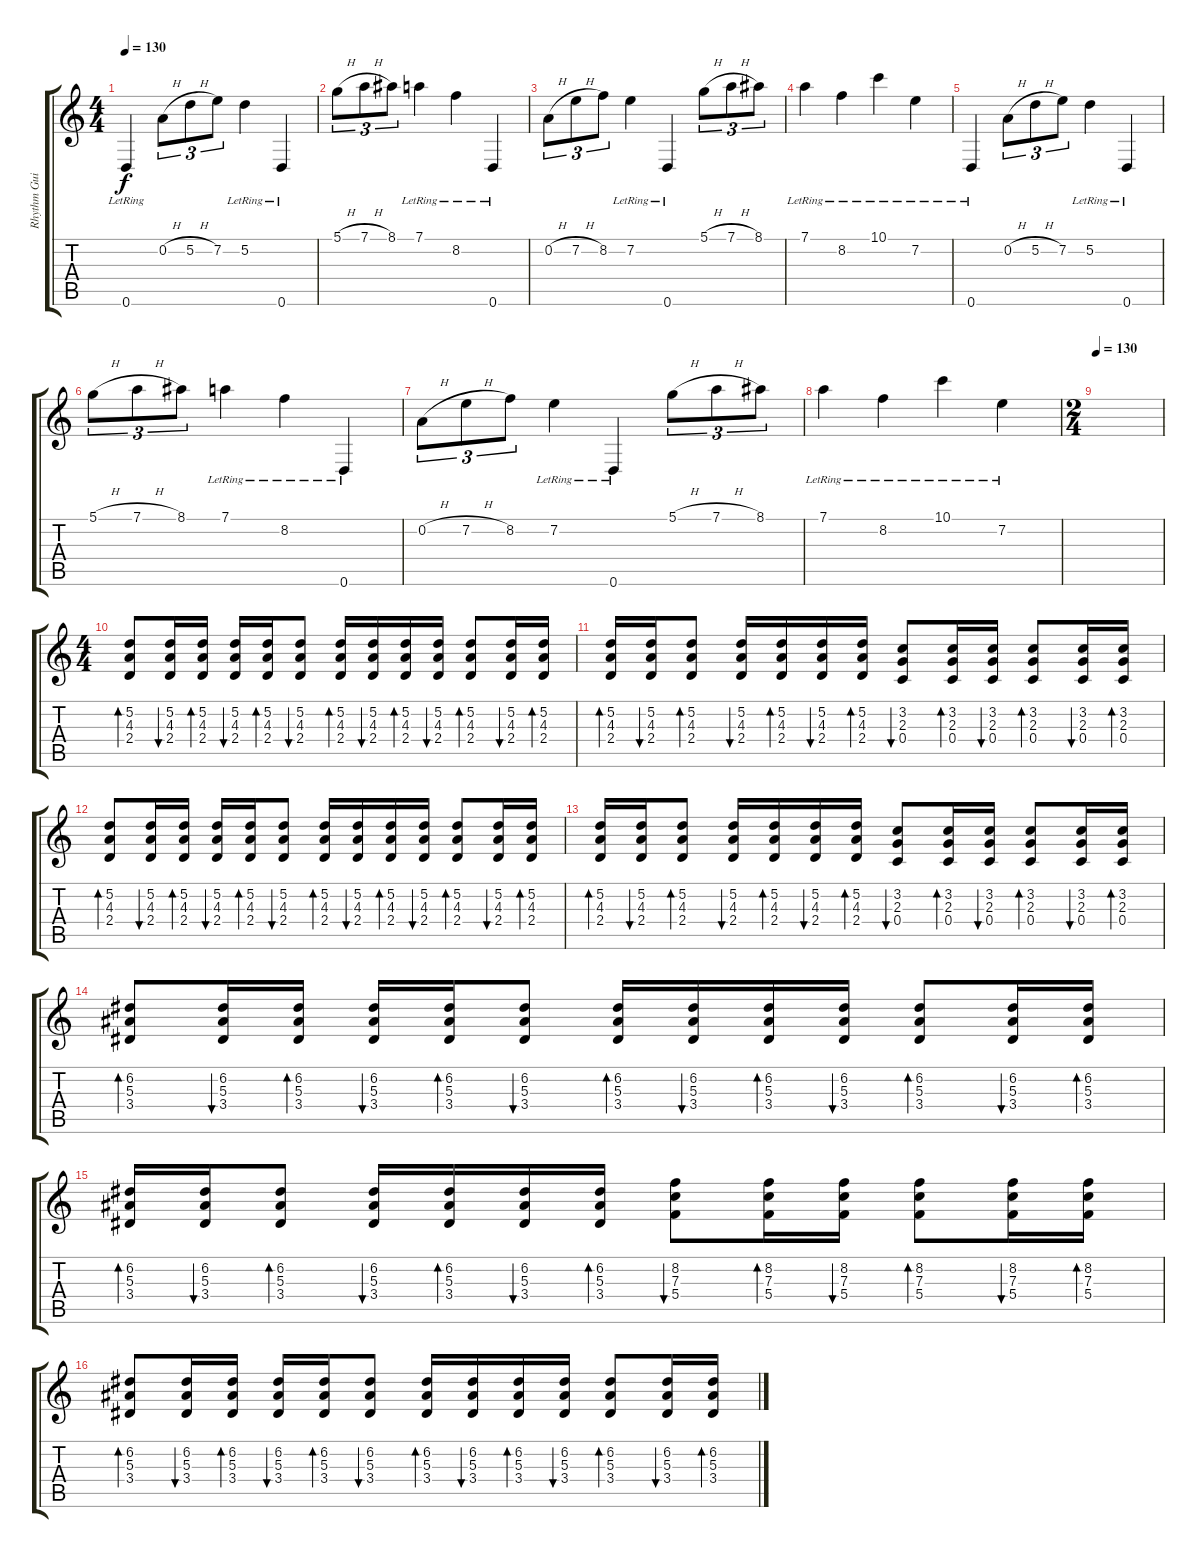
\track ("Rhythm Guitar (Acoustic)" "Rhythm Gui") {instrument acousticguitarsteel}
\staff {score tabs}
\tuning (D4 A3 F3 C3 G2 D2) {hide}
\ts (4 4)
\tempo 130
\clef g2
\ks c
0.6{lr}.4{dy f} 0.2{h}.8{tu (3 2)} 5.2{h}.8{tu (3 2)} 7.2.8{tu (3 2)} 5.2{lr}.4 0.6{lr}.4 |
5.1{h}.8{tu (3 2)} 7.1{h}.8{tu (3 2)} 8.1.8{tu (3 2)} 7.1{lr}.4 8.2{lr}.4 0.6{lr}.4 |
0.2{h}.8{tu (3 2)} 7.2{h}.8{tu (3 2)} 8.2.8{tu (3 2)} 7.2{lr}.4 0.6{lr}.4 5.1{h}.8{tu (3 2)} 7.1{h}.8{tu (3 2)} 8.1.8{tu (3 2)} |
7.1{lr}.4 8.2{lr}.4 10.1{lr}.4 7.2{lr}.4 |
0.6{lr}.4 0.2{h}.8{tu (3 2)} 5.2{h}.8{tu (3 2)} 7.2.8{tu (3 2)} 5.2{lr}.4 0.6{lr}.4 |
5.1{h}.8{tu (3 2)} 7.1{h}.8{tu (3 2)} 8.1.8{tu (3 2)} 7.1{lr}.4 8.2{lr}.4 0.6{lr}.4 |
0.2{h}.8{tu (3 2)} 7.2{h}.8{tu (3 2)} 8.2.8{tu (3 2)} 7.2{lr}.4 0.6{lr}.4 5.1{h}.8{tu (3 2)} 7.1{h}.8{tu (3 2)} 8.1.8{tu (3 2)} |
7.1{lr}.4 8.2{lr}.4 10.1{lr}.4 7.2{lr}.4 |
\ts (2 4)
\tempo 130
|
\ts (4 4)
(5.2 4.3 2.4).8{bd 60} (5.2 4.3 2.4).16{bu 60} (5.2 4.3 2.4).16{bd 60} (5.2 4.3 2.4).16{bu 60} (5.2 4.3 2.4).16{bd 60} (5.2 4.3 2.4).8{bu 60} (5.2 4.3 2.4).16{bd 60} (5.2 4.3 2.4).16{bu 60} (5.2 4.3 2.4).16{bd 60} (5.2 4.3 2.4).16{bu 60} (5.2 4.3 2.4).8{bd 60} (5.2 4.3 2.4).16{bu 60} (5.2 4.3 2.4).16{bd 60} |
(5.2 4.3 2.4).16{bd 60} (5.2 4.3 2.4).16{bu 60} (5.2 4.3 2.4).8{bd 60} (5.2 4.3 2.4).16{bu 60} (5.2 4.3 2.4).16{bd 60} (5.2 4.3 2.4).16{bu 60} (5.2 4.3 2.4).16{bd 60} (3.2 2.3 0.4).8{bu 60} (3.2 2.3 0.4).16{bd 60} (3.2 2.3 0.4).16{bu 60} (3.2 2.3 0.4).8{bd 60} (3.2 2.3 0.4).16{bu 60} (3.2 2.3 0.4).16{bd 60} |
(5.2 4.3 2.4).8{bd 60} (5.2 4.3 2.4).16{bu 60} (5.2 4.3 2.4).16{bd 60} (5.2 4.3 2.4).16{bu 60} (5.2 4.3 2.4).16{bd 60} (5.2 4.3 2.4).8{bu 60} (5.2 4.3 2.4).16{bd 60} (5.2 4.3 2.4).16{bu 60} (5.2 4.3 2.4).16{bd 60} (5.2 4.3 2.4).16{bu 60} (5.2 4.3 2.4).8{bd 60} (5.2 4.3 2.4).16{bu 60} (5.2 4.3 2.4).16{bd 60} |
(5.2 4.3 2.4).16{bd 60} (5.2 4.3 2.4).16{bu 60} (5.2 4.3 2.4).8{bd 60} (5.2 4.3 2.4).16{bu 60} (5.2 4.3 2.4).16{bd 60} (5.2 4.3 2.4).16{bu 60} (5.2 4.3 2.4).16{bd 60} (3.2 2.3 0.4).8{bu 60} (3.2 2.3 0.4).16{bd 60} (3.2 2.3 0.4).16{bu 60} (3.2 2.3 0.4).8{bd 60} (3.2 2.3 0.4).16{bu 60} (3.2 2.3 0.4).16{bd 60} |
(6.2 5.3 3.4).8{bd 60} (6.2 5.3 3.4).16{bu 60} (6.2 5.3 3.4).16{bd 60} (6.2 5.3 3.4).16{bu 60} (6.2 5.3 3.4).16{bd 60} (6.2 5.3 3.4).8{bu 60} (6.2 5.3 3.4).16{bd 60} (6.2 5.3 3.4).16{bu 60} (6.2 5.3 3.4).16{bd 60} (6.2 5.3 3.4).16{bu 60} (6.2 5.3 3.4).8{bd 60} (6.2 5.3 3.4).16{bu 60} (6.2 5.3 3.4).16{bd 60} |
(6.2 5.3 3.4).16{bd 60} (6.2 5.3 3.4).16{bu 60} (6.2 5.3 3.4).8{bd 60} (6.2 5.3 3.4).16{bu 60} (6.2 5.3 3.4).16{bd 60} (6.2 5.3 3.4).16{bu 60} (6.2 5.3 3.4).16{bd 60} (8.2 7.3 5.4).8{bu 60} (8.2 7.3 5.4).16{bd 60} (8.2 7.3 5.4).16{bu 60} (8.2 7.3 5.4).8{bd 60} (8.2 7.3 5.4).16{bu 60} (8.2 7.3 5.4).16{bd 60} |
(6.2 5.3 3.4).8{bd 60} (6.2 5.3 3.4).16{bu 60} (6.2 5.3 3.4).16{bd 60} (6.2 5.3 3.4).16{bu 60} (6.2 5.3 3.4).16{bd 60} (6.2 5.3 3.4).8{bu 60} (6.2 5.3 3.4).16{bd 60} (6.2 5.3 3.4).16{bu 60} (6.2 5.3 3.4).16{bd 60} (6.2 5.3 3.4).16{bu 60} (6.2 5.3 3.4).8{bd 60} (6.2 5.3 3.4).16{bu 60} (6.2 5.3 3.4).16{bd 60}
